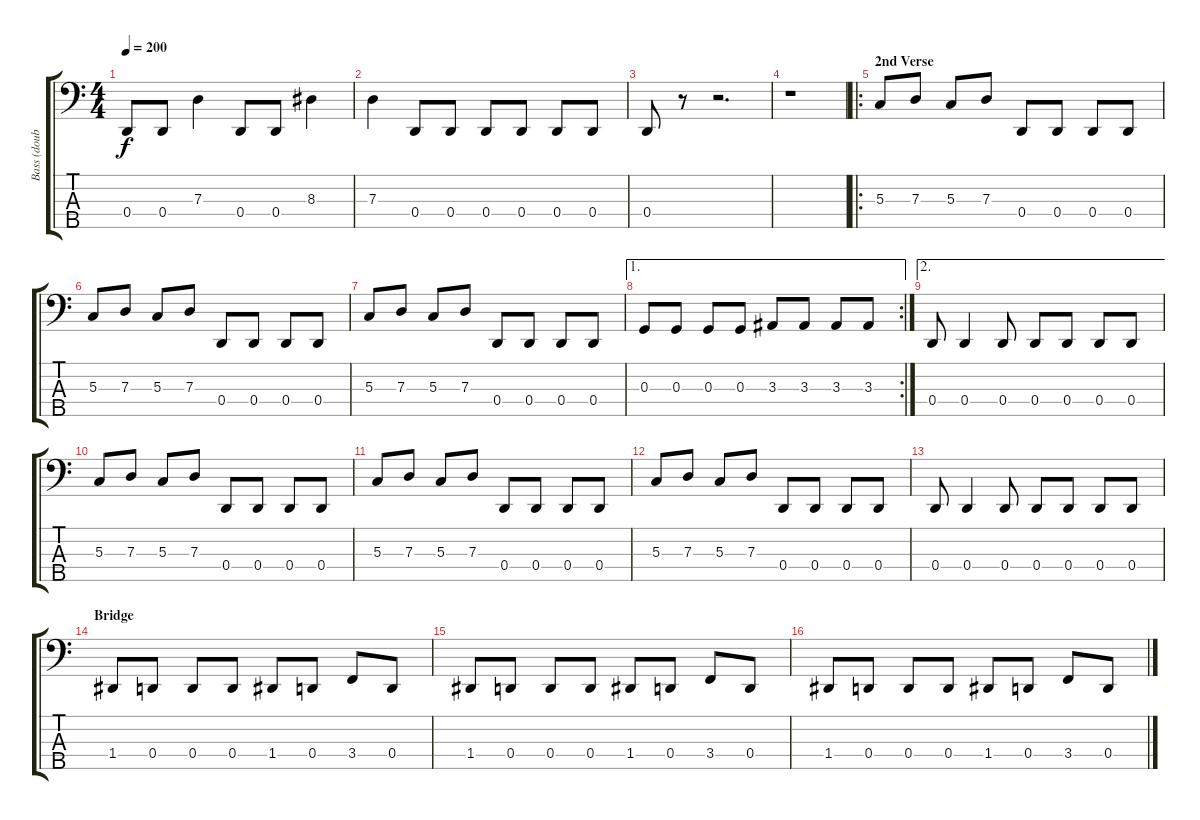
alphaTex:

\track ("Bass (doubled)" "Bass (doub") {instrument slapbass2}
\staff {score tabs}
\tuning (F2 C2 G1 D1 A0) {hide}
\ts (4 4)
\tempo 200
\clef f4
\ks c
0.4.8{dy f} 0.4.8 7.3.4 0.4.8 0.4.8 8.3.4 |
7.3.4 0.4.8 0.4.8 0.4.8 0.4.8 0.4.8 0.4.8 |
0.4.8 r.8 r.2{d} |
r.1 |
\ro
\section ("" "2nd Verse")
5.3.8 7.3.8 5.3.8 7.3.8 0.4.8 0.4.8 0.4.8 0.4.8 |
5.3.8 7.3.8 5.3.8 7.3.8 0.4.8 0.4.8 0.4.8 0.4.8 |
5.3.8 7.3.8 5.3.8 7.3.8 0.4.8 0.4.8 0.4.8 0.4.8 |
\ae 1
\rc 2
0.3.8 0.3.8 0.3.8 0.3.8 3.3.8 3.3.8 3.3.8 3.3.8 |
\ae 2
0.4.8 0.4.4 0.4.8 0.4.8 0.4.8 0.4.8 0.4.8 |
5.3.8 7.3.8 5.3.8 7.3.8 0.4.8 0.4.8 0.4.8 0.4.8 |
5.3.8 7.3.8 5.3.8 7.3.8 0.4.8 0.4.8 0.4.8 0.4.8 |
5.3.8 7.3.8 5.3.8 7.3.8 0.4.8 0.4.8 0.4.8 0.4.8 |
0.4.8 0.4.4 0.4.8 0.4.8 0.4.8 0.4.8 0.4.8 |
\section ("" "Bridge")
1.4.8 0.4.8 0.4.8 0.4.8 1.4.8 0.4.8 3.4.8 0.4.8 |
1.4.8 0.4.8 0.4.8 0.4.8 1.4.8 0.4.8 3.4.8 0.4.8 |
1.4.8 0.4.8 0.4.8 0.4.8 1.4.8 0.4.8 3.4.8 0.4.8
